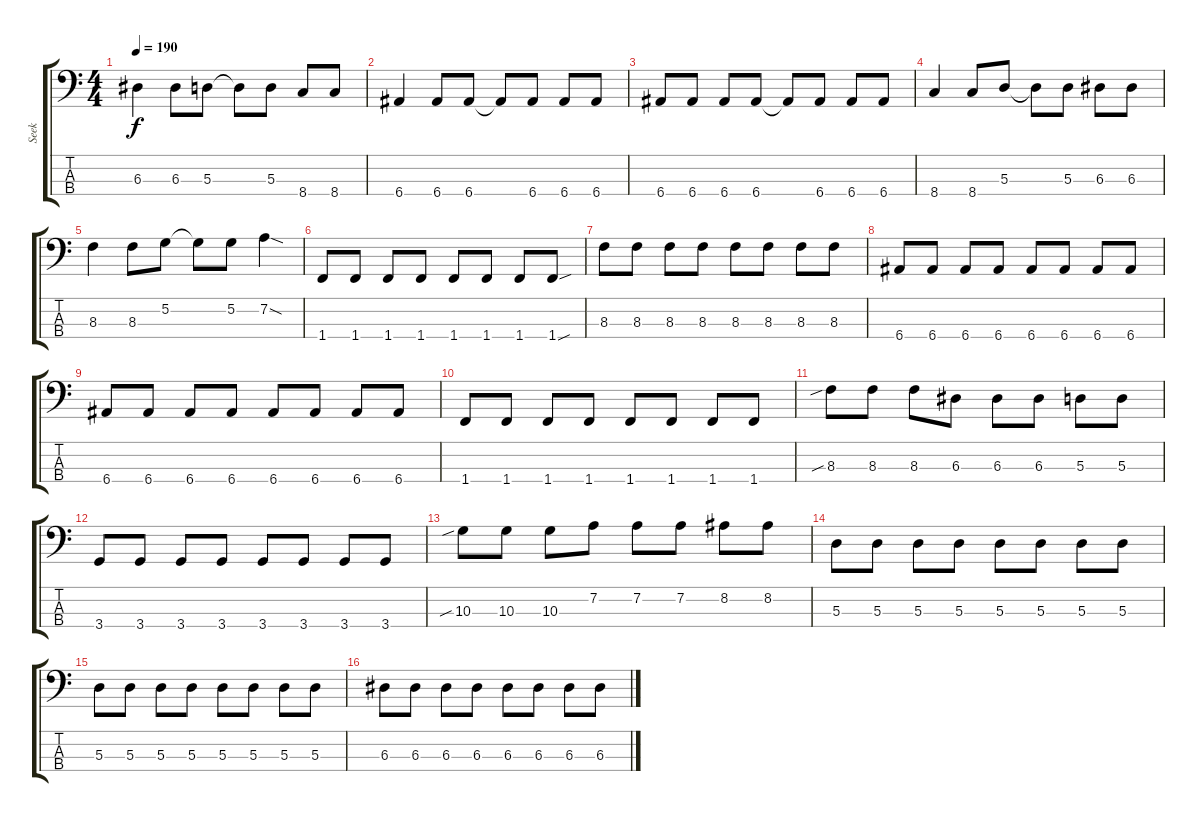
\track ("Seek" "Seek") {instrument electricbasspick}
\staff {score tabs}
\tuning (G2 D2 A1 E1) {hide}
\ts (4 4)
\tempo 190
\clef f4
\ks c
6.3.4{dy f} 6.3.8 5.3.8 5.3{t}.8 5.3.8 8.4.8 8.4.8 |
6.4.4 6.4.8 6.4.8 6.4{t}.8 6.4.8 6.4.8 6.4.8 |
6.4.8 6.4.8 6.4.8 6.4.8 6.4{t}.8 6.4.8 6.4.8 6.4.8 |
8.4.4 8.4.8 5.3.8 5.3{t}.8 5.3.8 6.3.8 6.3.8 |
8.3.4 8.3.8 5.2.8 5.2{t}.8 5.2.8 7.2{sod}.4 |
1.4.8 1.4.8 1.4.8 1.4.8 1.4.8 1.4.8 1.4.8 1.4{sou}.8 |
8.3.8 8.3.8 8.3.8 8.3.8 8.3.8 8.3.8 8.3.8 8.3.8 |
6.4.8 6.4.8 6.4.8 6.4.8 6.4.8 6.4.8 6.4.8 6.4.8 |
6.4.8 6.4.8 6.4.8 6.4.8 6.4.8 6.4.8 6.4.8 6.4.8 |
1.4.8 1.4.8 1.4.8 1.4.8 1.4.8 1.4.8 1.4.8 1.4.8 |
8.3{sib}.8 8.3.8 8.3.8 6.3.8 6.3.8 6.3.8 5.3.8 5.3.8 |
3.4.8 3.4.8 3.4.8 3.4.8 3.4.8 3.4.8 3.4.8 3.4.8 |
10.3{sib}.8 10.3.8 10.3.8 7.2.8 7.2.8 7.2.8 8.2.8 8.2.8 |
5.3.8 5.3.8 5.3.8 5.3.8 5.3.8 5.3.8 5.3.8 5.3.8 |
5.3.8 5.3.8 5.3.8 5.3.8 5.3.8 5.3.8 5.3.8 5.3.8 |
6.3.8 6.3.8 6.3.8 6.3.8 6.3.8 6.3.8 6.3.8 6.3.8
